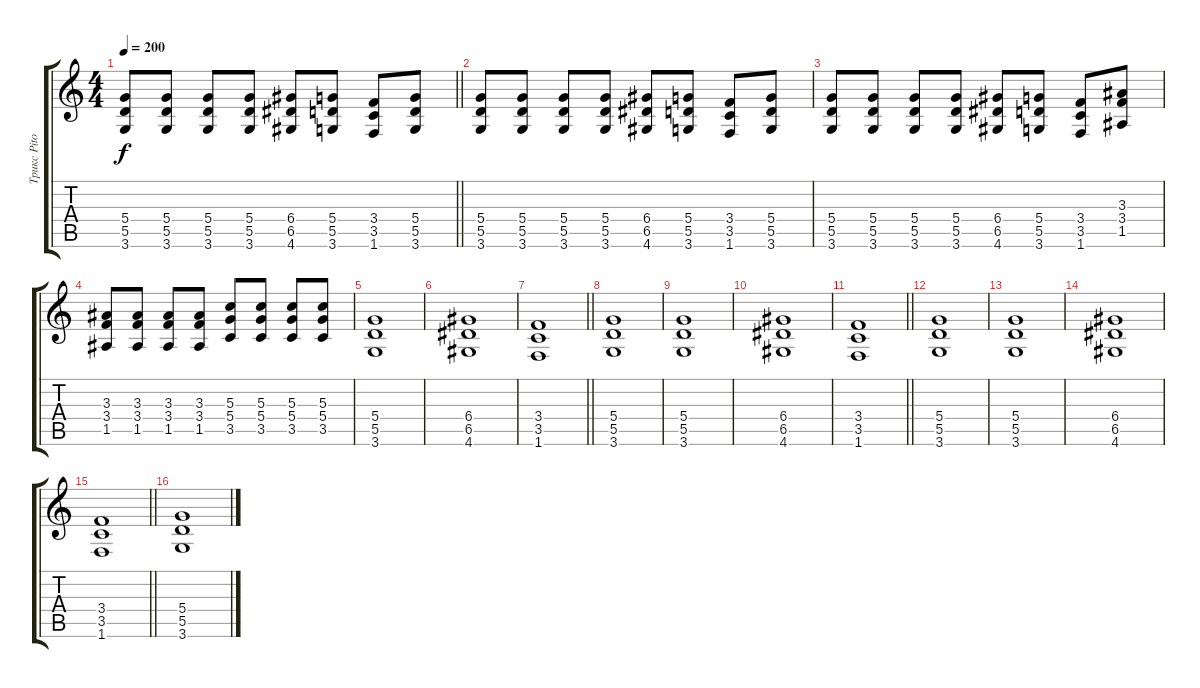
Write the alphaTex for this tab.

\track ("Трикс Pitones" "Трикс Pito") {instrument overdrivenguitar}
\staff {score tabs}
\tuning (E4 B3 G3 D3 A2 E2) {hide}
\ts (4 4)
\tempo 200
\clef g2
\barLineRight lightlight
\ks c
(5.4 5.5 3.6).8{dy f} (5.4 5.5 3.6).8 (5.4 5.5 3.6).8 (5.4 5.5 3.6).8 (6.4 6.5 4.6).8 (5.4 5.5 3.6).8 (3.4 3.5 1.6).8 (5.4 5.5 3.6).8 |
(5.4 5.5 3.6).8 (5.4 5.5 3.6).8 (5.4 5.5 3.6).8 (5.4 5.5 3.6).8 (6.4 6.5 4.6).8 (5.4 5.5 3.6).8 (3.4 3.5 1.6).8 (5.4 5.5 3.6).8 |
(5.4 5.5 3.6).8 (5.4 5.5 3.6).8 (5.4 5.5 3.6).8 (5.4 5.5 3.6).8 (6.4 6.5 4.6).8 (5.4 5.5 3.6).8 (3.4 3.5 1.6).8 (3.3 3.4 1.5).8 |
(3.3 3.4 1.5).8 (3.3 3.4 1.5).8 (3.3 3.4 1.5).8 (3.3 3.4 1.5).8 (5.3 5.4 3.5).8 (5.3 5.4 3.5).8 (5.3 5.4 3.5).8 (5.3 5.4 3.5).8 |
(5.4 5.5 3.6).1 |
(6.4 6.5 4.6).1 |
\barLineRight lightlight
(3.4 3.5 1.6).1 |
(5.4 5.5 3.6).1 |
(5.4 5.5 3.6).1 |
(6.4 6.5 4.6).1 |
\barLineRight lightlight
(3.4 3.5 1.6).1 |
(5.4 5.5 3.6).1 |
(5.4 5.5 3.6).1 |
(6.4 6.5 4.6).1 |
\barLineRight lightlight
(3.4 3.5 1.6).1 |
(5.4 5.5 3.6).1
